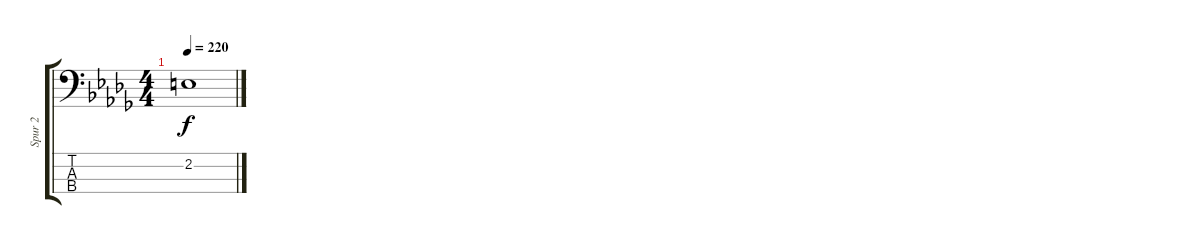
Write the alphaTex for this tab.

\track ("Spur 2" "Spur 2") {instrument acousticbass}
\staff {score tabs}
\tuning (G2 D2 A1 E1) {hide}
\ts (4 4)
\tempo 220
\clef f4
\ks bbminor
2.2.1{dy f}
